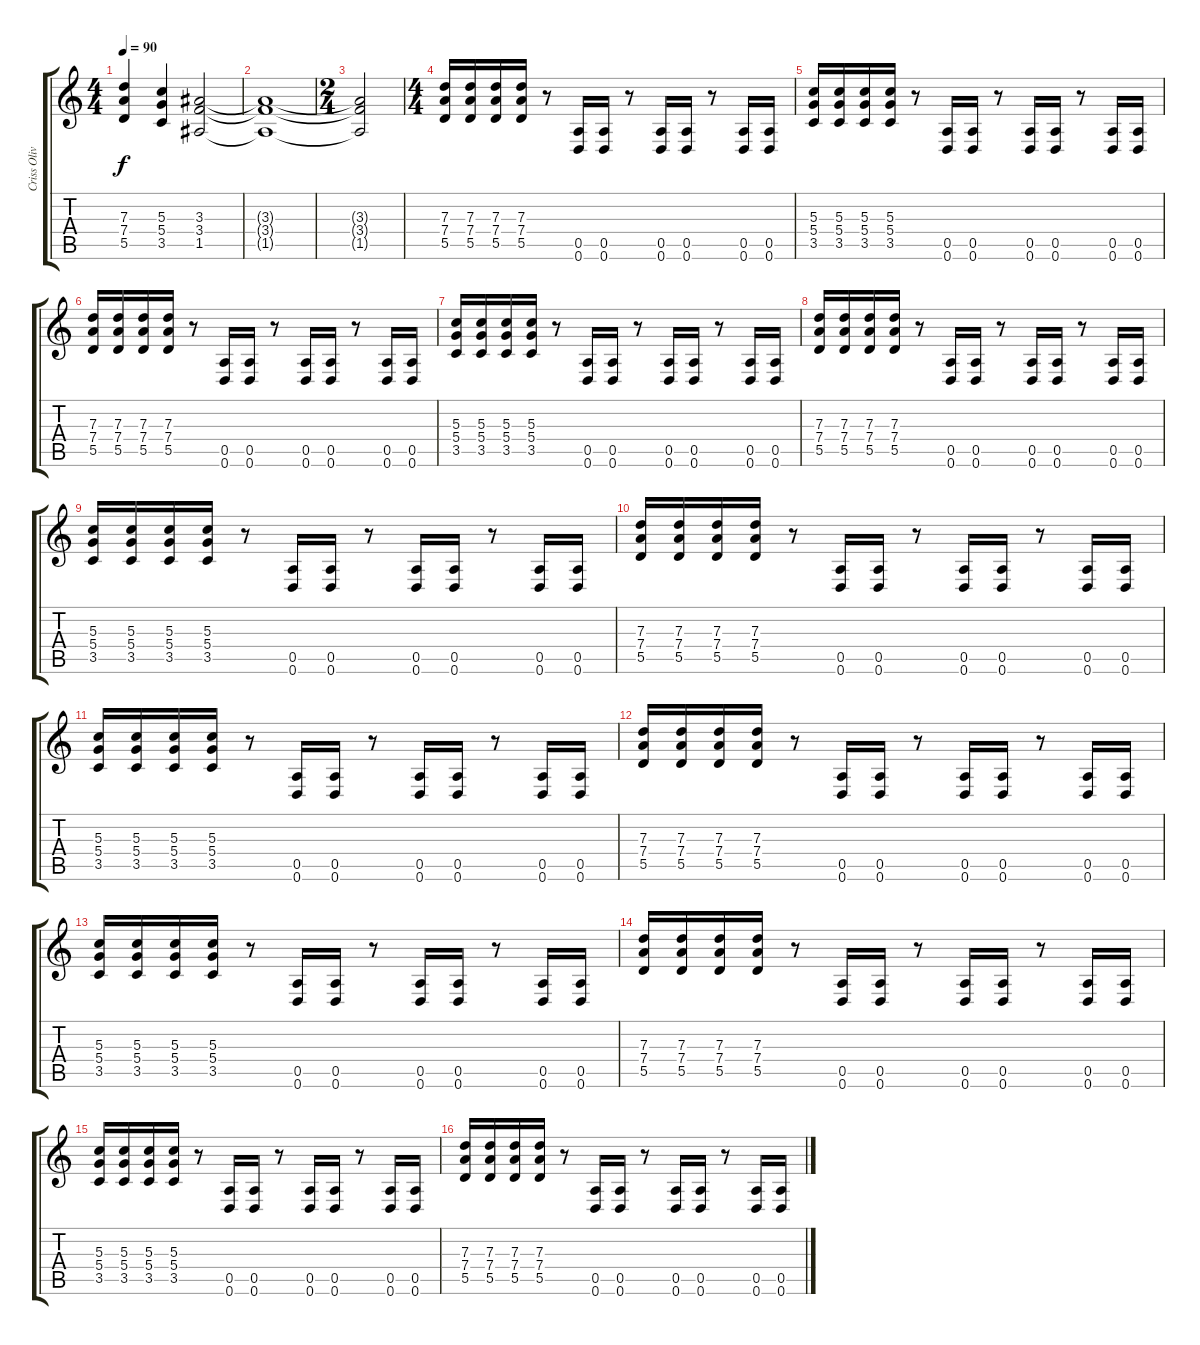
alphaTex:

\track ("Criss Oliva (Lead)" "Criss Oliv") {instrument overdrivenguitar}
\staff {score tabs}
\tuning (E4 B3 G3 D3 A2 D2) {hide}
\ts (4 4)
\tempo 90
\clef g2
\ks c
(7.3 7.4 5.5).4{dy f} (5.3 5.4 3.5).4 (3.3 3.4 1.5).2 |
(3.3{t} 3.4{t} 1.5{t}).1 |
\ts (2 4)
(3.3{t} 3.4{t} 1.5{t}).2 |
\ts (4 4)
(7.3 7.4 5.5).16 (7.3 7.4 5.5).16 (7.3 7.4 5.5).16 (7.3 7.4 5.5).16 r.8 (0.5 0.6).16 (0.5 0.6).16 r.8 (0.5 0.6).16 (0.5 0.6).16 r.8 (0.5 0.6).16 (0.5 0.6).16 |
(5.3 5.4 3.5).16 (5.3 5.4 3.5).16 (5.3 5.4 3.5).16 (5.3 5.4 3.5).16 r.8 (0.5 0.6).16 (0.5 0.6).16 r.8 (0.5 0.6).16 (0.5 0.6).16 r.8 (0.5 0.6).16 (0.5 0.6).16 |
(7.3 7.4 5.5).16 (7.3 7.4 5.5).16 (7.3 7.4 5.5).16 (7.3 7.4 5.5).16 r.8 (0.5 0.6).16 (0.5 0.6).16 r.8 (0.5 0.6).16 (0.5 0.6).16 r.8 (0.5 0.6).16 (0.5 0.6).16 |
(5.3 5.4 3.5).16 (5.3 5.4 3.5).16 (5.3 5.4 3.5).16 (5.3 5.4 3.5).16 r.8 (0.5 0.6).16 (0.5 0.6).16 r.8 (0.5 0.6).16 (0.5 0.6).16 r.8 (0.5 0.6).16 (0.5 0.6).16 |
(7.3 7.4 5.5).16 (7.3 7.4 5.5).16 (7.3 7.4 5.5).16 (7.3 7.4 5.5).16 r.8 (0.5 0.6).16 (0.5 0.6).16 r.8 (0.5 0.6).16 (0.5 0.6).16 r.8 (0.5 0.6).16 (0.5 0.6).16 |
(5.3 5.4 3.5).16 (5.3 5.4 3.5).16 (5.3 5.4 3.5).16 (5.3 5.4 3.5).16 r.8 (0.5 0.6).16 (0.5 0.6).16 r.8 (0.5 0.6).16 (0.5 0.6).16 r.8 (0.5 0.6).16 (0.5 0.6).16 |
(7.3 7.4 5.5).16 (7.3 7.4 5.5).16 (7.3 7.4 5.5).16 (7.3 7.4 5.5).16 r.8 (0.5 0.6).16 (0.5 0.6).16 r.8 (0.5 0.6).16 (0.5 0.6).16 r.8 (0.5 0.6).16 (0.5 0.6).16 |
(5.3 5.4 3.5).16 (5.3 5.4 3.5).16 (5.3 5.4 3.5).16 (5.3 5.4 3.5).16 r.8 (0.5 0.6).16 (0.5 0.6).16 r.8 (0.5 0.6).16 (0.5 0.6).16 r.8 (0.5 0.6).16 (0.5 0.6).16 |
(7.3 7.4 5.5).16 (7.3 7.4 5.5).16 (7.3 7.4 5.5).16 (7.3 7.4 5.5).16 r.8 (0.5 0.6).16 (0.5 0.6).16 r.8 (0.5 0.6).16 (0.5 0.6).16 r.8 (0.5 0.6).16 (0.5 0.6).16 |
(5.3 5.4 3.5).16 (5.3 5.4 3.5).16 (5.3 5.4 3.5).16 (5.3 5.4 3.5).16 r.8 (0.5 0.6).16 (0.5 0.6).16 r.8 (0.5 0.6).16 (0.5 0.6).16 r.8 (0.5 0.6).16 (0.5 0.6).16 |
(7.3 7.4 5.5).16 (7.3 7.4 5.5).16 (7.3 7.4 5.5).16 (7.3 7.4 5.5).16 r.8 (0.5 0.6).16 (0.5 0.6).16 r.8 (0.5 0.6).16 (0.5 0.6).16 r.8 (0.5 0.6).16 (0.5 0.6).16 |
(5.3 5.4 3.5).16 (5.3 5.4 3.5).16 (5.3 5.4 3.5).16 (5.3 5.4 3.5).16 r.8 (0.5 0.6).16 (0.5 0.6).16 r.8 (0.5 0.6).16 (0.5 0.6).16 r.8 (0.5 0.6).16 (0.5 0.6).16 |
(7.3 7.4 5.5).16 (7.3 7.4 5.5).16 (7.3 7.4 5.5).16 (7.3 7.4 5.5).16 r.8 (0.5 0.6).16 (0.5 0.6).16 r.8 (0.5 0.6).16 (0.5 0.6).16 r.8 (0.5 0.6).16 (0.5 0.6).16
